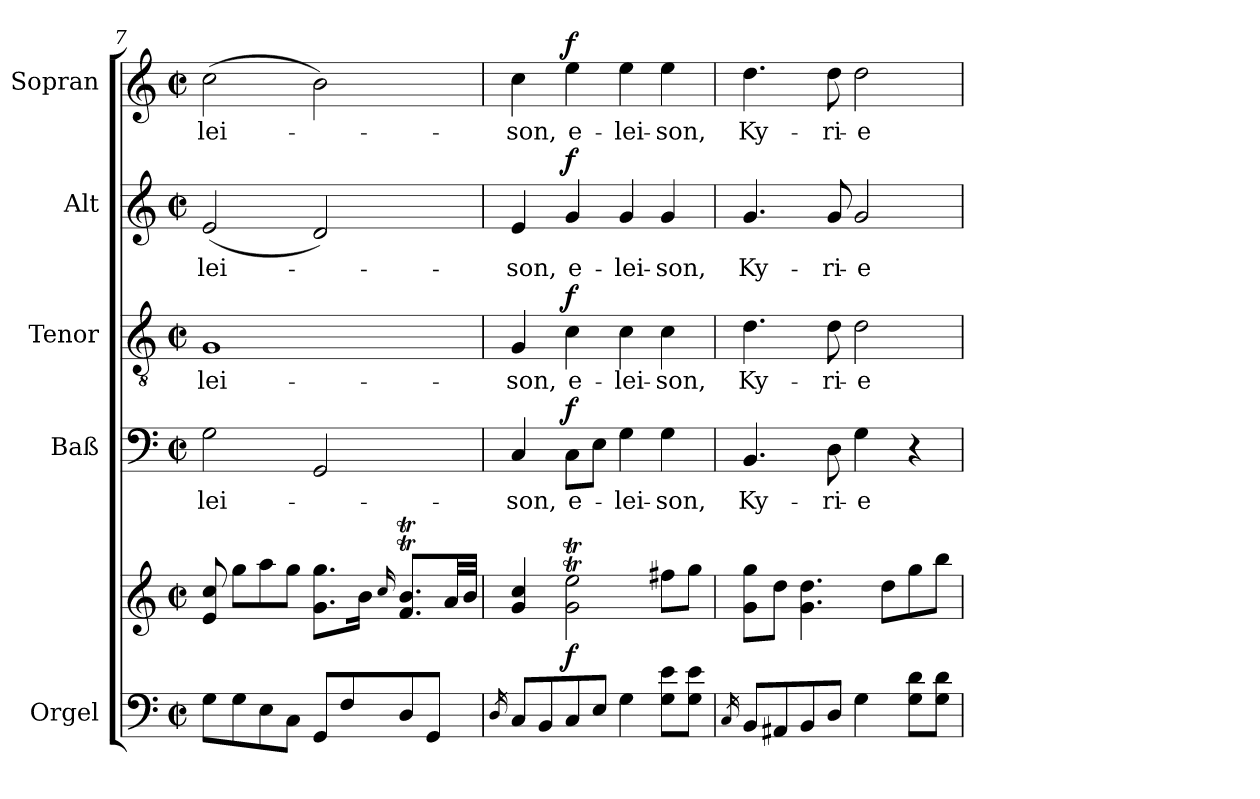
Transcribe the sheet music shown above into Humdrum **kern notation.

**kern	**kern	**dynam	**kern	**text	**dynam	**kern	**text	**dynam	**kern	**text	**dynam	**kern	**text	**dynam
*part5	*part5	*part5	*part4	*part4	*part4	*part3	*part3	*part3	*part2	*part2	*part2	*part1	*part1	*part1
*staff6	*staff5	*staff5/6	*staff4	*staff4	*staff4	*staff3	*staff3	*staff3	*staff2	*staff2	*staff2	*staff1	*staff1	*staff1
*I"Orgel	*	*	*I"Baß	*	*	*I"Tenor	*	*	*I"Alt	*	*	*I"Sopran	*	*
*clefF4	*clefG2	*	*clefF4	*	*	*clefGv2	*	*	*clefG2	*	*	*clefG2	*	*
*k[]	*k[]	*	*k[]	*	*	*k[]	*	*	*k[]	*	*	*k[]	*	*
*C:	*C:	*	*C:	*	*	*C:	*	*	*C:	*	*	*C:	*	*
*M2/2	*M2/2	*	*M2/2	*	*	*M2/2	*	*	*M2/2	*	*	*M2/2	*	*
*met(c|)	*met(c|)	*	*met(c|)	*	*	*met(c|)	*	*	*met(c|)	*	*	*met(c|)	*	*
=7	=7	=7	=7	=7	=7	=7	=7	=7	=7	=7	=7	=7	=7	=7
!	!	!	!	!LO:LY:b	!	!	!LO:LY:b	!	!	!LO:LY:b	!	!	!LO:LY:b	!
8G\L	8e/ 8cc/	.	2G\	-lei-	.	1G	-lei-	.	(<2e/	-lei-	.	(>2cc\	-lei-	.
8G\	8gg\L	.	.	.	.	.	.	.	.	.	.	.	.	.
8E\	8aa\	.	.	.	.	.	.	.	.	.	.	.	.	.
8C\J	8gg\J	.	.	.	.	.	.	.	.	.	.	.	.	.
8GG/L	8.g\ 8.gg\L	.	2GG/	.	.	.	.	.	2d/)	.	.	2b\)	.	.
8F/	.	.	.	.	.	.	.	.	.	.	.	.	.	.
.	16b\Jk	.	.	.	.	.	.	.	.	.	.	.	.	.
.	16qqcc/	.	.	.	.	.	.	.	.	.	.	.	.	.
8D/	8.f/T 8.b/TL	.	.	.	.	.	.	.	.	.	.	.	.	.
8GG/J	.	.	.	.	.	.	.	.	.	.	.	.	.	.
.	32a/LL	.	.	.	.	.	.	.	.	.	.	.	.	.
.	32b/JJJ	.	.	.	.	.	.	.	.	.	.	.	.	.
=8	=8	=8	=8	=8	=8	=8	=8	=8	=8	=8	=8	=8	=8	=8
16qD/	.	.	.	.	.	.	.	.	.	.	.	.	.	.
!	!	!	!	!LO:LY:b	!	!	!LO:LY:b	!	!	!LO:LY:b	!	!	!LO:LY:b	!
8C/L	4g/ 4cc/	.	4C/	-son,	.	4G/	-son,	.	4e/	-son,	.	4cc\	-son,	.
8BB/	.	.	.	.	.	.	.	.	.	.	.	.	.	.
!	!	!LO:DY:b	!	!LO:LY:b	!LO:DY:a	!	!LO:LY:b	!LO:DY:a	!	!LO:LY:b	!LO:DY:a	!	!LO:LY:b	!LO:DY:a
8C/	2g\T 2ee\T	f	8C\L	e-	f	4c\	e-	f	4g/	e-	f	4ee\	e-	f
8E/J	.	.	8E\J	.	.	.	.	.	.	.	.	.	.	.
!	!	!	!	!LO:LY:b	!	!	!LO:LY:b	!	!	!LO:LY:b	!	!	!LO:LY:b	!
4G\	.	.	4G\	-lei-	.	4c\	-lei-	.	4g/	-lei-	.	4ee\	-lei-	.
!	!	!	!	!LO:LY:b	!	!	!LO:LY:b	!	!	!LO:LY:b	!	!	!LO:LY:b	!
8G\ 8e\L	8ff#X\L	.	4G\	-son,	.	4c\	-son,	.	4g/	-son,	.	4ee\	-son,	.
8G\ 8e\J	8gg\J	.	.	.	.	.	.	.	.	.	.	.	.	.
=9	=9	=9	=9	=9	=9	=9	=9	=9	=9	=9	=9	=9	=9	=9
16qC/	.	.	.	.	.	.	.	.	.	.	.	.	.	.
!	!	!	!	!LO:LY:b	!	!	!LO:LY:b	!	!	!LO:LY:b	!	!	!LO:LY:b	!
8BB/L	8g\ 8gg\L	.	4.BB/	Ky-	.	4.d\	Ky-	.	4.g/	Ky-	.	4.dd\	Ky-	.
8AA#X/	8dd\J	.	.	.	.	.	.	.	.	.	.	.	.	.
8BB/	4.g\ 4.dd\	.	.	.	.	.	.	.	.	.	.	.	.	.
!	!	!	!	!LO:LY:b	!	!	!LO:LY:b	!	!	!LO:LY:b	!	!	!LO:LY:b	!
8D/J	.	.	8D\	-ri-	.	8d\	-ri-	.	8g/	-ri-	.	8dd\	-ri-	.
!	!	!	!	!LO:LY:b	!	!	!LO:LY:b	!	!	!LO:LY:b	!	!	!LO:LY:b	!
4G\	.	.	4G\	-e	.	2d\	-e	.	2g/	-e	.	2dd\	-e	.
.	8dd\L	.	.	.	.	.	.	.	.	.	.	.	.	.
8G\ 8d\L	8gg\	.	4r	.	.	.	.	.	.	.	.	.	.	.
8G\ 8d\J	8bb\J	.	.	.	.	.	.	.	.	.	.	.	.	.
=	=	=	=	=	=	=	=	=	=	=	=	=	=	=
*-	*-	*-	*-	*-	*-	*-	*-	*-	*-	*-	*-	*-	*-	*-
